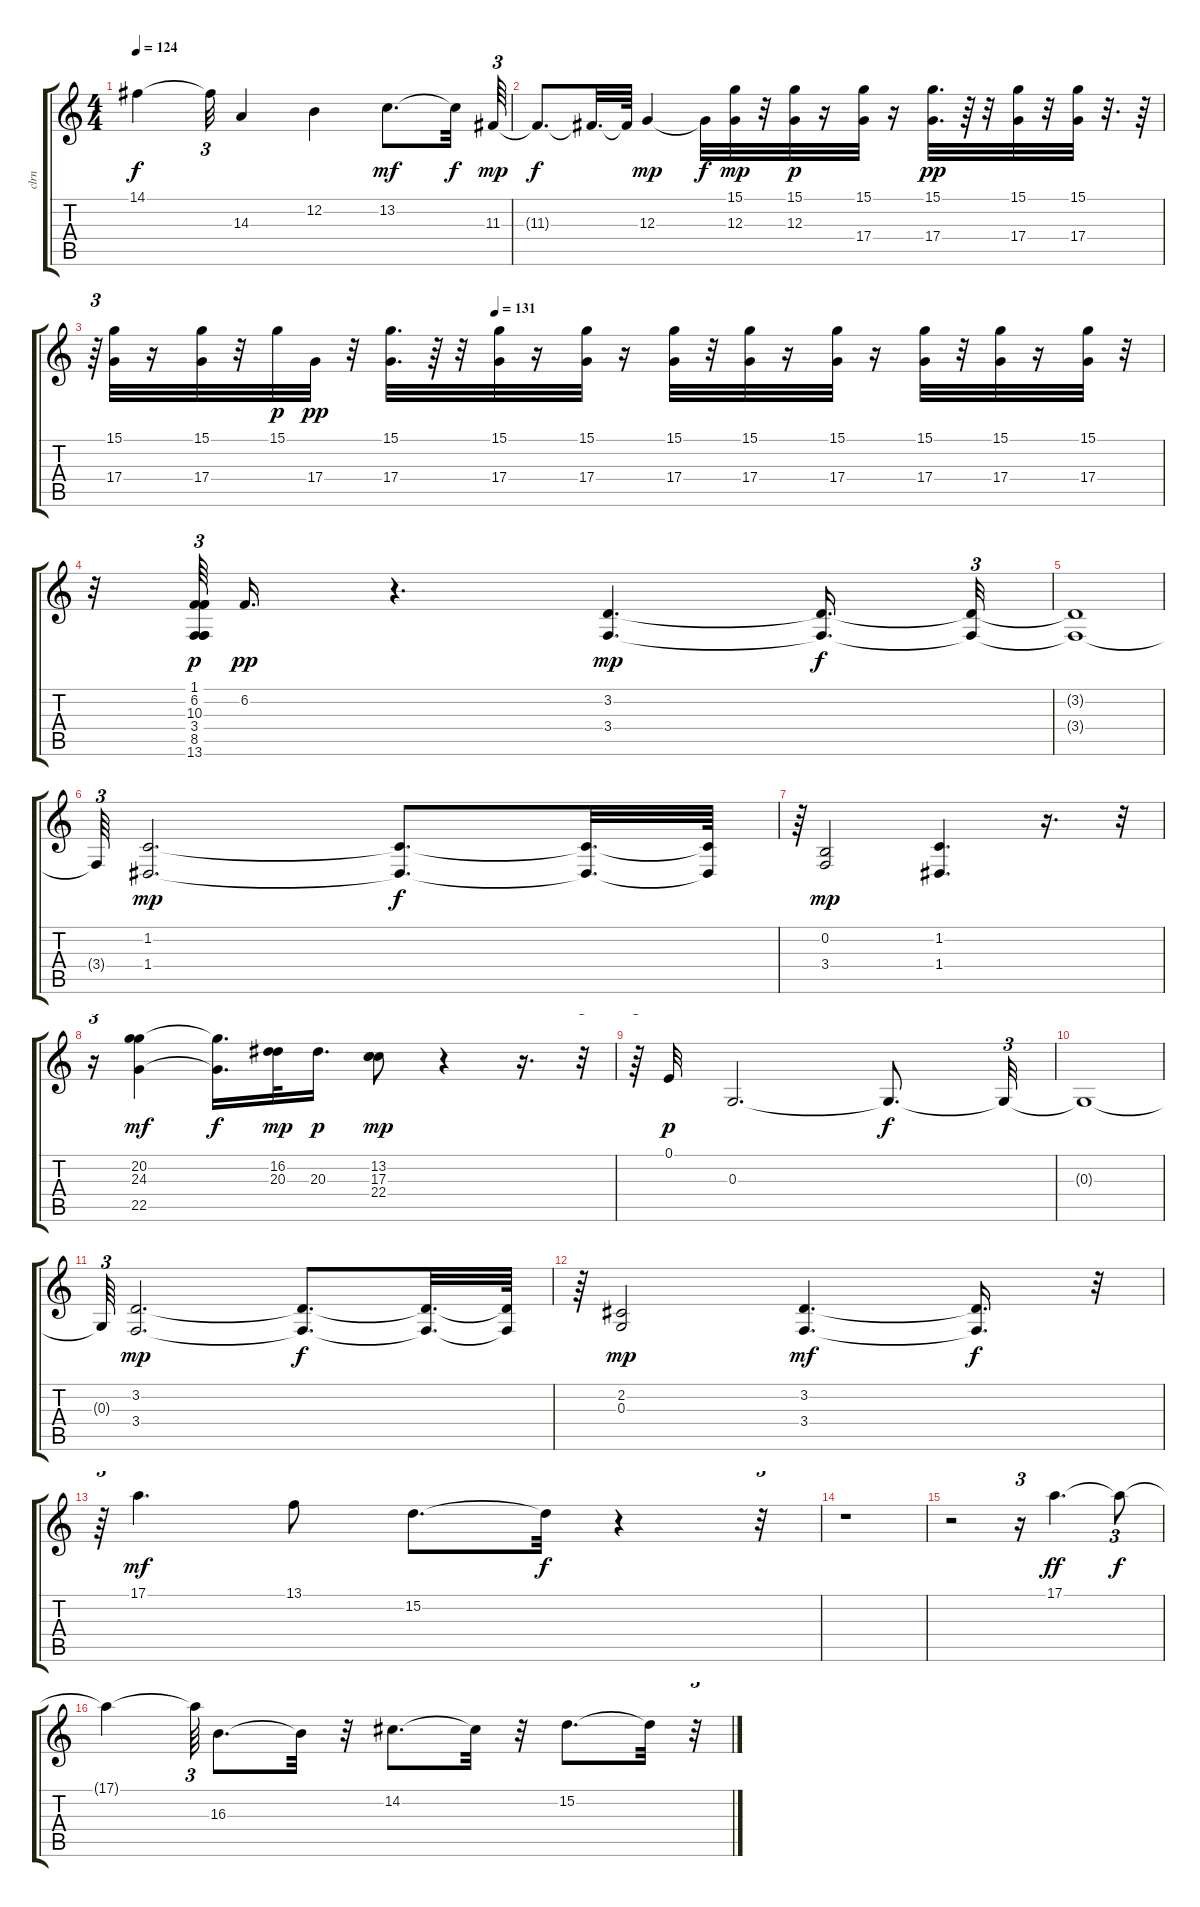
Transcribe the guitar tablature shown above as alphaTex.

\track ("clrn" "clrn") {instrument clarinet}
\staff {score tabs}
\tuning (E4 B3 G3 D3 A2 E2) {hide}
\ts (4 4)
\tempo 124
\clef g2
\ks c
14.1{t}.4{dy f} 14.1{t}.32{tu (3 2)} 14.3.4 12.2.4 13.2.8{d dy mf} 13.2{t}.32{dy f} 11.3.64{tu (3 2) dy mp} |
11.3{t}.8{d dy f} 11.3{t}.32{d} 11.3{t}.64 12.3.4{dy mp} 12.3{t}.32{dy f} (15.1 12.3).32{dy mp} r.32 (15.1 12.3).32{dy p} r.16 (15.1 17.4).32 r.16 (15.1 17.4).32{d dy pp} r.64 r.32 (15.1 17.4).32 r.32 (15.1 17.4).32 r.32{d} r.64 |
\tempo (131 0.375)
r.64{tu (3 2)} (15.1 17.4).32 r.16 (15.1 17.4).32 r.32 15.1.32{dy p} 17.4.32{dy pp} r.32 (15.1 17.4).32{d} r.64 r.32 (15.1 17.4).32 r.16 (15.1 17.4).32 r.16 (15.1 17.4).32 r.32 (15.1 17.4).32 r.16 (15.1 17.4).32 r.16 (15.1 17.4).32 r.32 (15.1 17.4).32 r.16 (15.1 17.4).32 r.32 |
r.32 (1.1 6.2 10.3 3.4 8.5 13.6).64{tu (3 2) dy p} 6.2.16{d dy pp} r.4{d} (3.2 3.4).4{d dy mp} (3.2{t} 3.4{t}).16{d dy f} (3.2{t} 3.4{t}).32{tu (3 2)} |
(3.2{t} 3.4{t}).1 |
3.4{t}.64{tu (3 2)} (1.2 1.4).2{d dy mp} (1.2{t} 1.4{t}).8{d dy f} (1.2{t} 1.4{t}).32{d} (1.2{t} 1.4{t}).64 |
r.64{tu (3 2)} (0.2 3.4).2{dy mp} (1.2 1.4).4{d} r.16{d} r.32{tu (3 2)} |
r.16{tu (3 2)} (20.2 24.3 22.5).4{dy mf} (24.3{t} 22.5{t}).16{d dy f} (16.2 20.3).32{dy mp} 20.3.16{d dy p} (13.2 17.3 22.4).8{dy mp} r.4 r.16{d} r.32{tu (3 2)} |
r.64{tu (3 2)} 0.1.32{dy p} 0.3.2{d} 0.3{t}.8{d dy f} 0.3{t}.32{tu (3 2)} |
0.3{t}.1 |
0.3{t}.64{tu (3 2)} (3.2 3.4).2{d dy mp} (3.2{t} 3.4{t}).8{d dy f} (3.2{t} 3.4{t}).32{d} (3.2{t} 3.4{t}).64 |
r.64{tu (3 2)} (2.2 0.3).2{dy mp} (3.2 3.4).4{d dy mf} (3.2{t} 3.4{t}).16{d dy f} r.32{tu (3 2)} |
r.64{tu (3 2)} 17.1.4{d dy mf} 13.1.8 15.2.8{d} 15.2{t}.32{dy f} r.4 r.32{tu (3 2)} |
r.1 |
r.2 r.16{tu (3 2)} 17.1.4{d dy ff} 17.1{t}.8{tu (3 2) dy f} |
17.1{t}.4 17.1{t}.64{tu (3 2)} 16.3.8{d} 16.3{t}.32 r.32 14.2.8{d} 14.2{t}.32 r.32 15.2.8{d} 15.2{t}.32 r.32{tu (3 2)}
